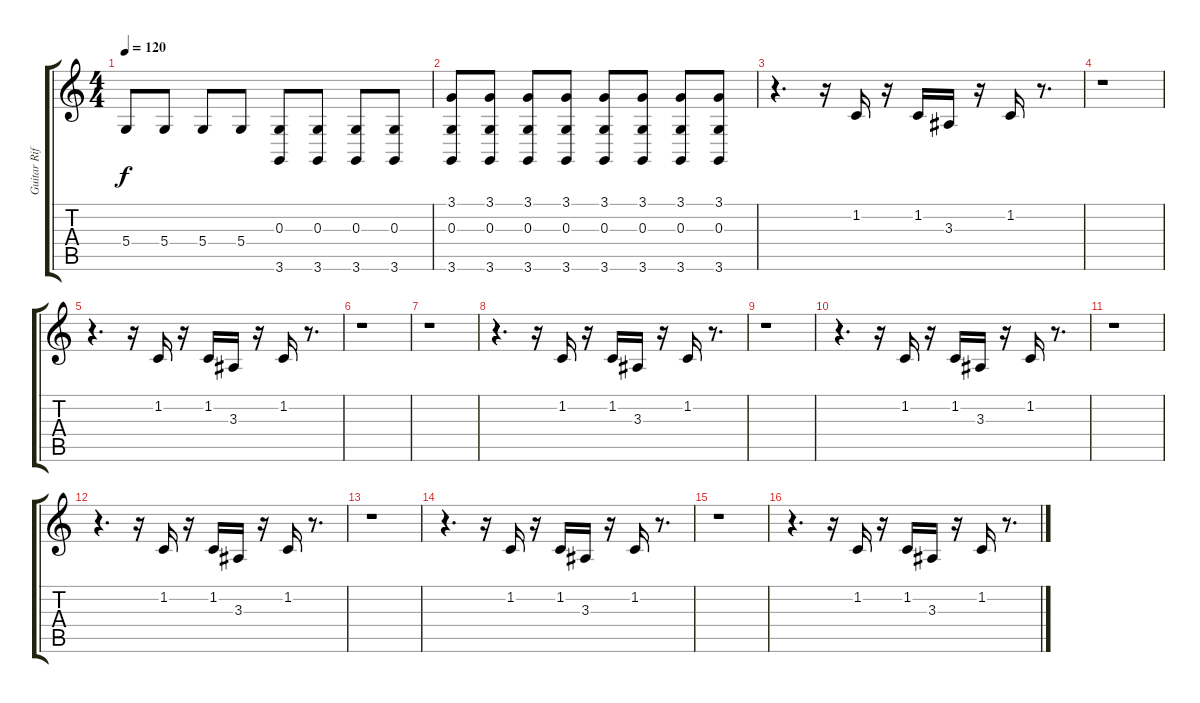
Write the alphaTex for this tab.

\track ("Guitar Riffs" "Guitar Rif") {instrument acousticgrandpiano}
\staff {score tabs}
\tuning (E4 B3 G3 D3 A2 E2) {hide}
\ts (4 4)
\tempo 120
\clef g2
\ks c
5.4.8{dy f} 5.4.8 5.4.8 5.4.8 (0.3 3.6).8 (0.3 3.6).8 (0.3 3.6).8 (0.3 3.6).8 |
(3.1 0.3 3.6).8 (3.1 0.3 3.6).8 (3.1 0.3 3.6).8 (3.1 0.3 3.6).8 (3.1 0.3 3.6).8 (3.1 0.3 3.6).8 (3.1 0.3 3.6).8 (3.1 0.3 3.6).8 |
r.4{d} r.16 1.2.16 r.16 1.2.16 3.3.16 r.16 1.2.16 r.8{d} |
r.1 |
r.4{d} r.16 1.2.16 r.16 1.2.16 3.3.16 r.16 1.2.16 r.8{d} |
r.1 |
r.1 |
r.4{d} r.16 1.2.16 r.16 1.2.16 3.3.16 r.16 1.2.16 r.8{d} |
r.1 |
r.4{d} r.16 1.2.16 r.16 1.2.16 3.3.16 r.16 1.2.16 r.8{d} |
r.1 |
r.4{d} r.16 1.2.16 r.16 1.2.16 3.3.16 r.16 1.2.16 r.8{d} |
r.1 |
r.4{d} r.16 1.2.16 r.16 1.2.16 3.3.16 r.16 1.2.16 r.8{d} |
r.1 |
r.4{d} r.16 1.2.16 r.16 1.2.16 3.3.16 r.16 1.2.16 r.8{d}
